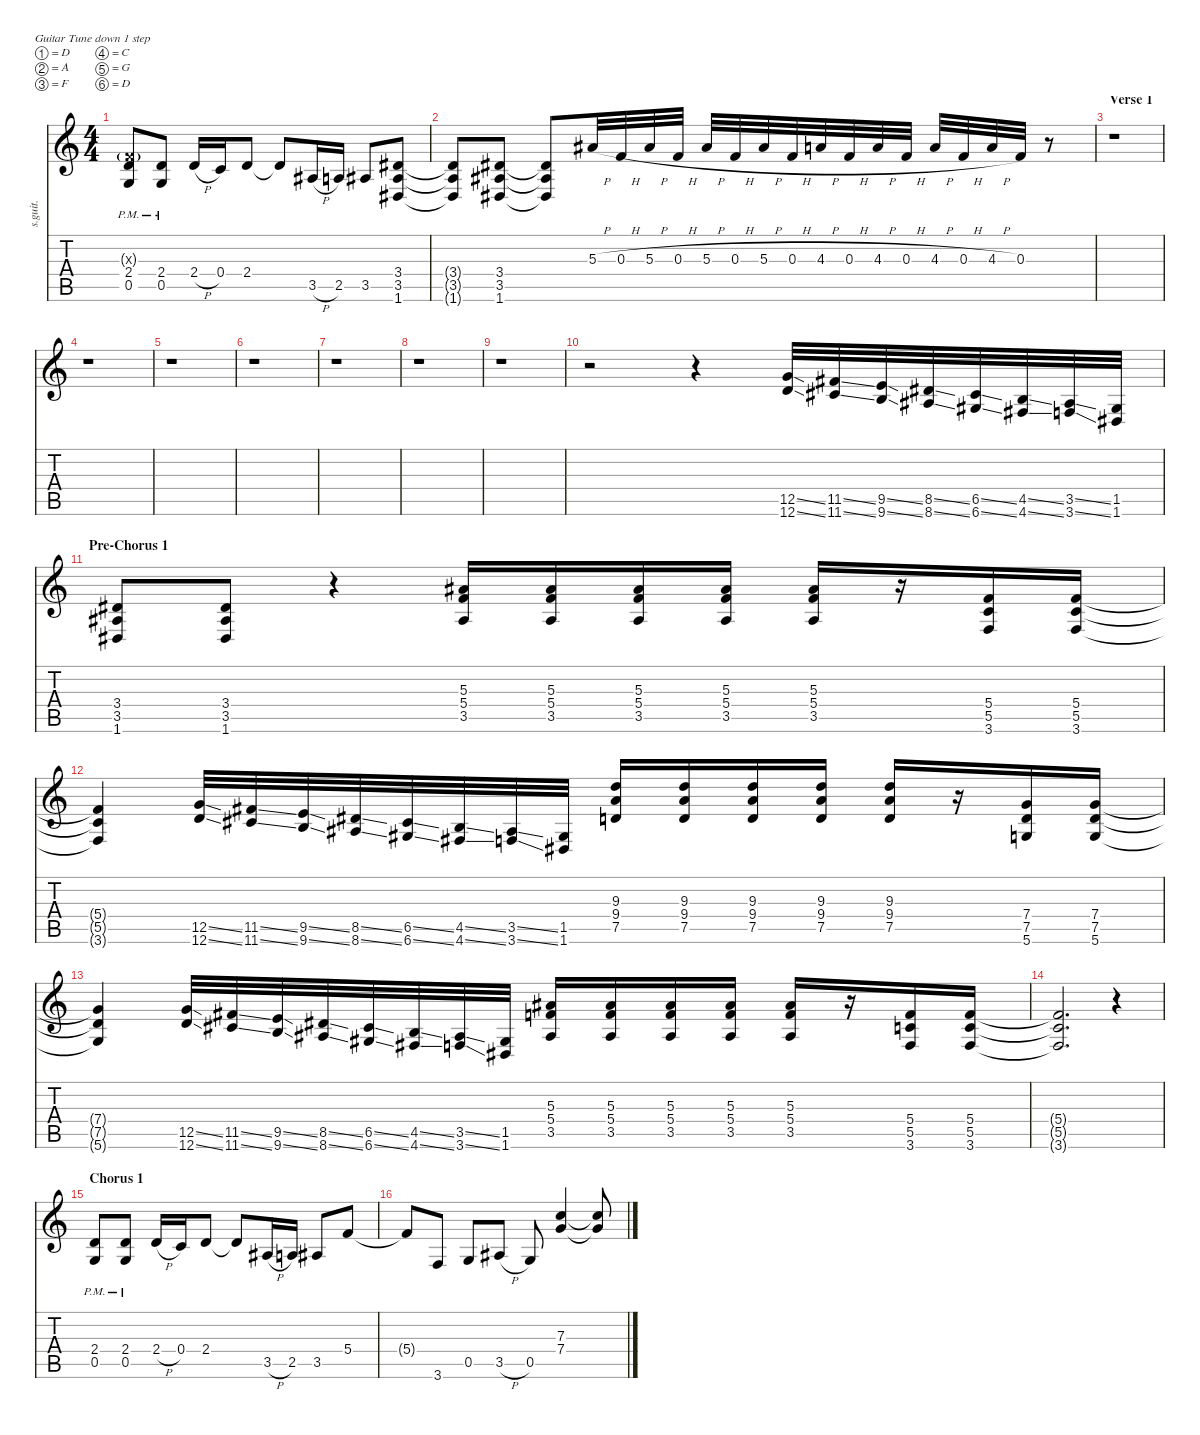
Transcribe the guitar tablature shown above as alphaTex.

\defaultSystemsLayout 4
\hideDynamics
\bracketExtendMode nobrackets
\track ("Dewdrop - Lead" "s.guit.") {instrument distortionguitar}
\staff {score tabs}
\tuning (D4 A3 F3 C3 G2 D2)
\ts (4 4)
\tempo (88 hide)
\clef g2
\ks c
(0.3{g pm x} 2.4{pm} 0.5{pm}).8{dy f} (2.4{pm} 0.5{pm}).8 2.4{h}.16 0.4.16 2.4.8 2.4{t}.8 3.5{h acc #}.16 2.5.16 3.5{acc #}.8 (3.4{acc #} 3.5{acc #} 1.6{acc #}).8 |
(3.4{t acc #} 3.5{t acc #} 1.6{t acc #}).8 (3.4{acc #} 3.5{acc #} 1.6{acc #}).8 (3.4{t acc #} 3.5{t acc #} 1.6{t acc #}).8 5.3{h acc #}.32 0.3{h}.32 5.3{h acc #}.32 0.3{h}.32 5.3{h acc #}.32 0.3{h}.32 5.3{h acc #}.32 0.3{h}.32 4.3{h}.32 0.3{h}.32 4.3{h}.32 0.3{h}.32 4.3{h}.32 0.3{h}.32 4.3{h}.32 0.3.32 r.8 |
\section ("" "Verse 1")
r.1 |
r.1 |
r.1 |
r.1 |
r.1 |
r.1 |
r.1 |
r.2 r.4 (12.5{ss} 12.6{ss}).32 (11.5{ss acc #} 11.6{ss acc #}).32 (9.5{ss} 9.6{ss}).32 (8.5{ss acc #} 8.6{ss acc #}).32 (6.5{ss acc #} 6.6{ss acc #}).32 (4.5{ss} 4.6{ss acc #}).32 (3.5{ss acc #} 3.6{ss}).32 (1.5{acc #} 1.6{acc #}).32 |
\section ("" "Pre-Chorus 1")
(3.4{acc #} 3.5{acc #} 1.6{acc #}).8 (3.4{acc #} 3.5{acc #} 1.6{acc #}).8 r.4 (5.3{acc #} 5.4 3.5{acc #}).16 (5.3{acc #} 5.4 3.5{acc #}).16 (5.3{acc #} 5.4 3.5{acc #}).16 (5.3{acc #} 5.4 3.5{acc #}).16 (5.3{acc #} 5.4 3.5{acc #}).16 r.16 (5.4 5.5 3.6).16 (5.4 5.5 3.6).16 |
(5.4{t} 5.5{t} 3.6{t}).4 (12.5{ss} 12.6{ss}).32 (11.5{ss acc #} 11.6{ss acc #}).32 (9.5{ss} 9.6{ss}).32 (8.5{ss acc #} 8.6{ss acc #}).32 (6.5{ss acc #} 6.6{ss acc #}).32 (4.5{ss} 4.6{ss acc #}).32 (3.5{ss acc #} 3.6{ss}).32 (1.5{acc #} 1.6{acc #}).32 (9.3 9.4 7.5).16 (9.3 9.4 7.5).16 (9.3 9.4 7.5).16 (9.3 9.4 7.5).16 (9.3 9.4 7.5).16 r.16 (7.4 7.5 5.6).16 (7.4 7.5 5.6).16 |
(7.4{t} 7.5{t} 5.6{t}).4 (12.5{ss} 12.6{ss}).32 (11.5{ss acc #} 11.6{ss acc #}).32 (9.5{ss} 9.6{ss}).32 (8.5{ss acc #} 8.6{ss acc #}).32 (6.5{ss acc #} 6.6{ss acc #}).32 (4.5{ss} 4.6{ss acc #}).32 (3.5{ss acc #} 3.6{ss}).32 (1.5{acc #} 1.6{acc #}).32 (5.3{acc #} 5.4 3.5{acc #}).16 (5.3{acc #} 5.4 3.5{acc #}).16 (5.3{acc #} 5.4 3.5{acc #}).16 (5.3{acc #} 5.4 3.5{acc #}).16 (5.3{acc #} 5.4 3.5{acc #}).16 r.16 (5.4 5.5 3.6).16 (5.4 5.5 3.6).16 |
(5.4{t} 5.5{t} 3.6{t}).2{d} r.4 |
\section ("" "Chorus 1")
(2.4{pm} 0.5{pm}).8 (2.4{pm} 0.5{pm}).8 2.4{h}.16 0.4.16 2.4.8 2.4{t}.8 3.5{h acc #}.16 2.5.16 3.5{acc #}.8 5.4.8 |
5.4{t}.8 3.6.8 0.5.8 3.5{h acc #}.8 0.5.8 (7.3 7.4).4 (7.3{ss t} 7.4{ss t}).8
